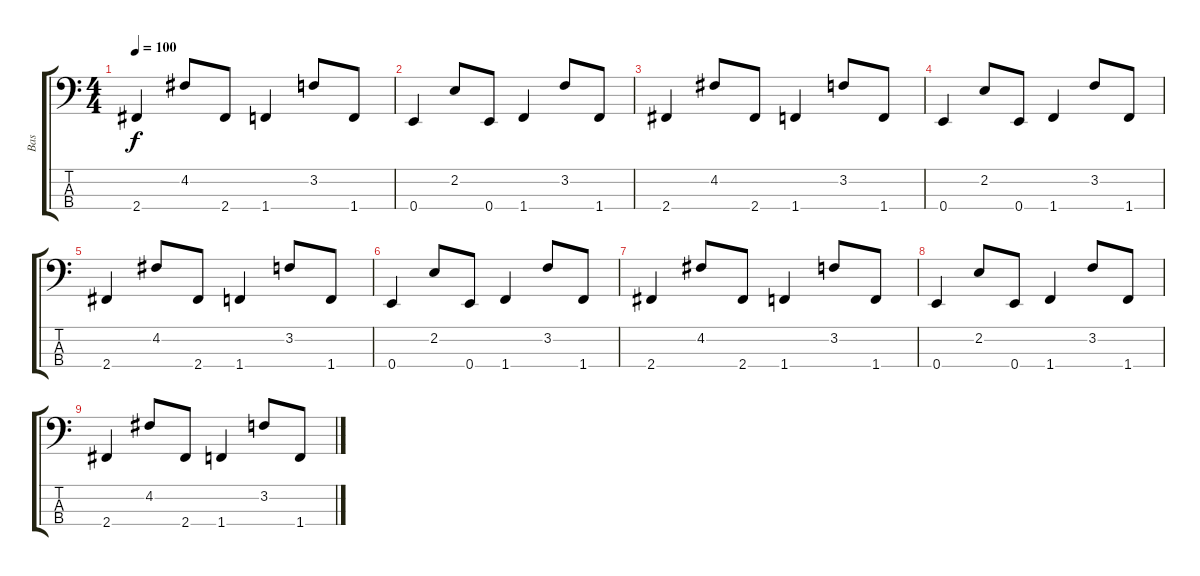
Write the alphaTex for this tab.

\track ("Bas" "Bas") {instrument electricbassfinger}
\staff {score tabs}
\tuning (G2 D2 A1 E1) {hide}
\ts (4 4)
\tempo 100
\clef f4
\ks c
2.4.4{dy f} 4.2.8 2.4.8 1.4.4 3.2.8 1.4.8 |
0.4.4 2.2.8 0.4.8 1.4.4 3.2.8 1.4.8 |
2.4.4 4.2.8 2.4.8 1.4.4 3.2.8 1.4.8 |
0.4.4 2.2.8 0.4.8 1.4.4 3.2.8 1.4.8 |
2.4.4 4.2.8 2.4.8 1.4.4 3.2.8 1.4.8 |
0.4.4 2.2.8 0.4.8 1.4.4 3.2.8 1.4.8 |
2.4.4 4.2.8 2.4.8 1.4.4 3.2.8 1.4.8 |
0.4.4 2.2.8 0.4.8 1.4.4 3.2.8 1.4.8 |
2.4.4 4.2.8 2.4.8 1.4.4 3.2.8 1.4.8
